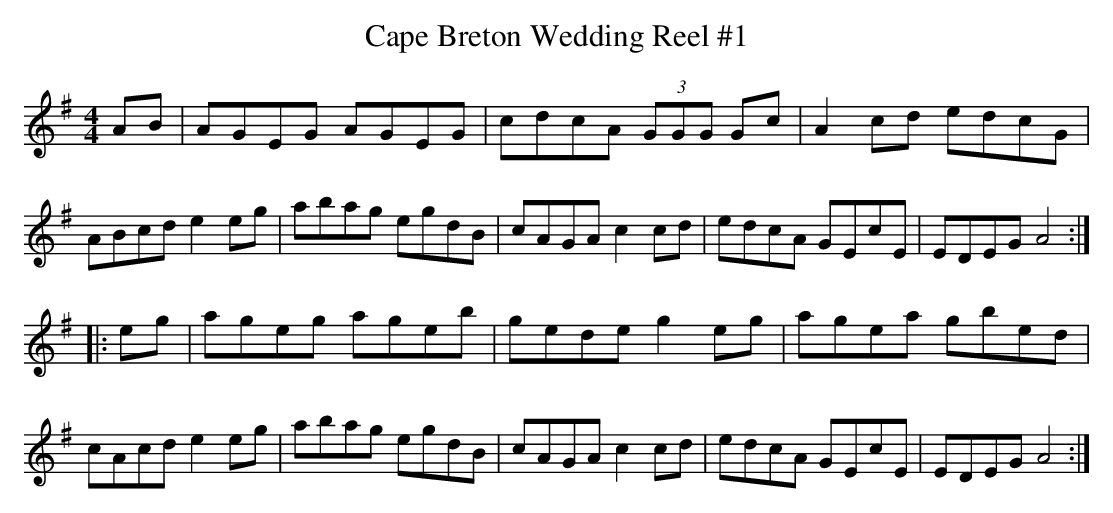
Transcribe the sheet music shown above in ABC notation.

X:1
T: Cape Breton Wedding Reel #1
M: 4/4
L: 1/8
K: G
AB \
| AGEG AGEG | cdcA (3GGG Gc | A2cd edcG | ABcd e2eg \
| abag egdB | cAGA c2cd     | edcA GEcE | EDEG A4 :|
|: eg \
| ageg ageb | gede g2eg | agea gbed | cAcd e2eg \
| abag egdB | cAGA c2cd | edcA GEcE | EDEG A4 :|
